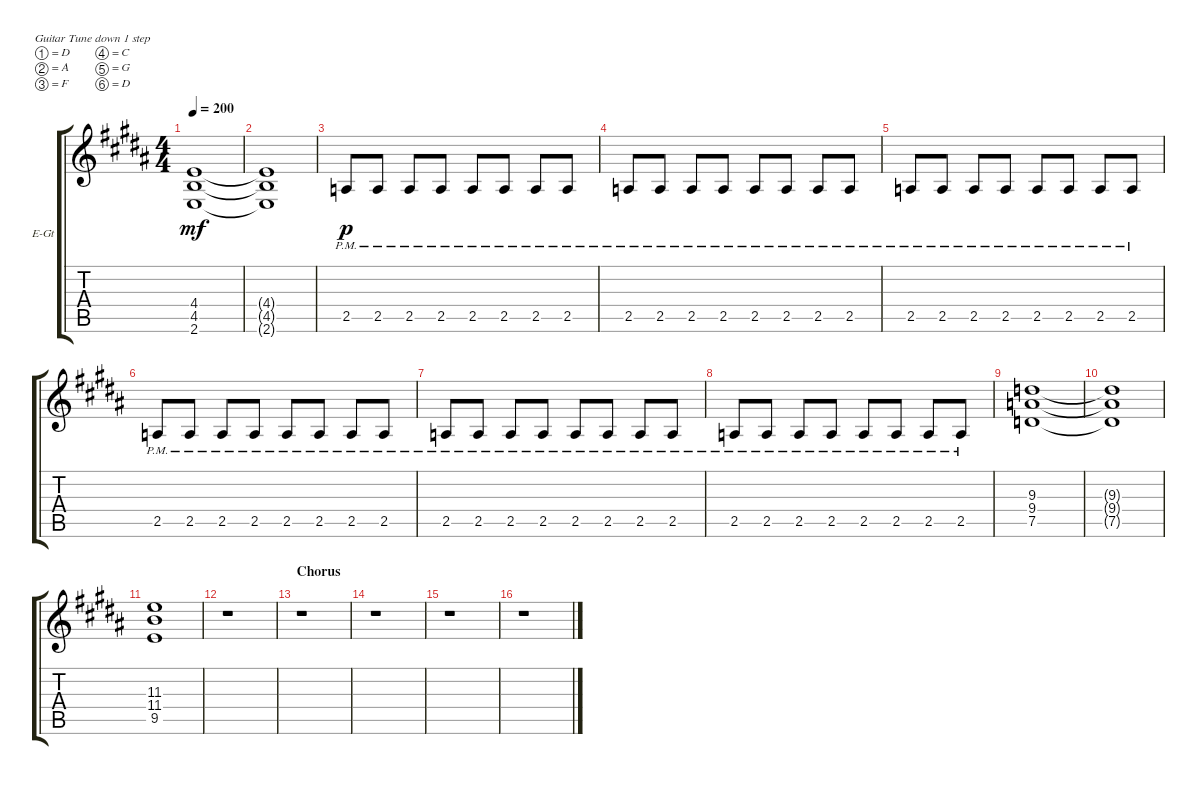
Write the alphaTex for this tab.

\defaultSystemsLayout 4
\bracketExtendMode groupsimilarinstruments
\firstSystemTrackNameOrientation horizontal
\otherSystemsTrackNameOrientation horizontal
\track ("Rhythm Left" "E-Gt") {instrument distortionguitar}
\staff {score tabs}
\tuning (D4 A3 F3 C3 G2 D2)
\ts (4 4)
\tempo 200
\clef g2
\ks b
(4.4 4.5 2.6).1{dy mf} |
(4.4{t} 4.5{t} 2.6{t}).1 |
2.5{pm}.8{dy p} 2.5{pm}.8 2.5{pm}.8 2.5{pm}.8 2.5{pm}.8 2.5{pm}.8 2.5{pm}.8 2.5{pm}.8 |
2.5{pm}.8 2.5{pm}.8 2.5{pm}.8 2.5{pm}.8 2.5{pm}.8 2.5{pm}.8 2.5{pm}.8 2.5{pm}.8 |
2.5{pm}.8 2.5{pm}.8 2.5{pm}.8 2.5{pm}.8 2.5{pm}.8 2.5{pm}.8 2.5{pm}.8 2.5{pm}.8 |
2.5{pm}.8 2.5{pm}.8 2.5{pm}.8 2.5{pm}.8 2.5{pm}.8 2.5{pm}.8 2.5{pm}.8 2.5{pm}.8 |
2.5{pm}.8 2.5{pm}.8 2.5{pm}.8 2.5{pm}.8 2.5{pm}.8 2.5{pm}.8 2.5{pm}.8 2.5{pm}.8 |
2.5{pm}.8 2.5{pm}.8 2.5{pm}.8 2.5{pm}.8 2.5{pm}.8 2.5{pm}.8 2.5{pm}.8 2.5{pm}.8 |
(7.5 9.3 9.4).1 |
(7.5{t} 9.3{t} 9.4{t}).1 |
(9.5 11.4 11.3).1 |
r.1 |
\section ("" "Chorus")
r.1 |
r.1 |
r.1 |
r.1
